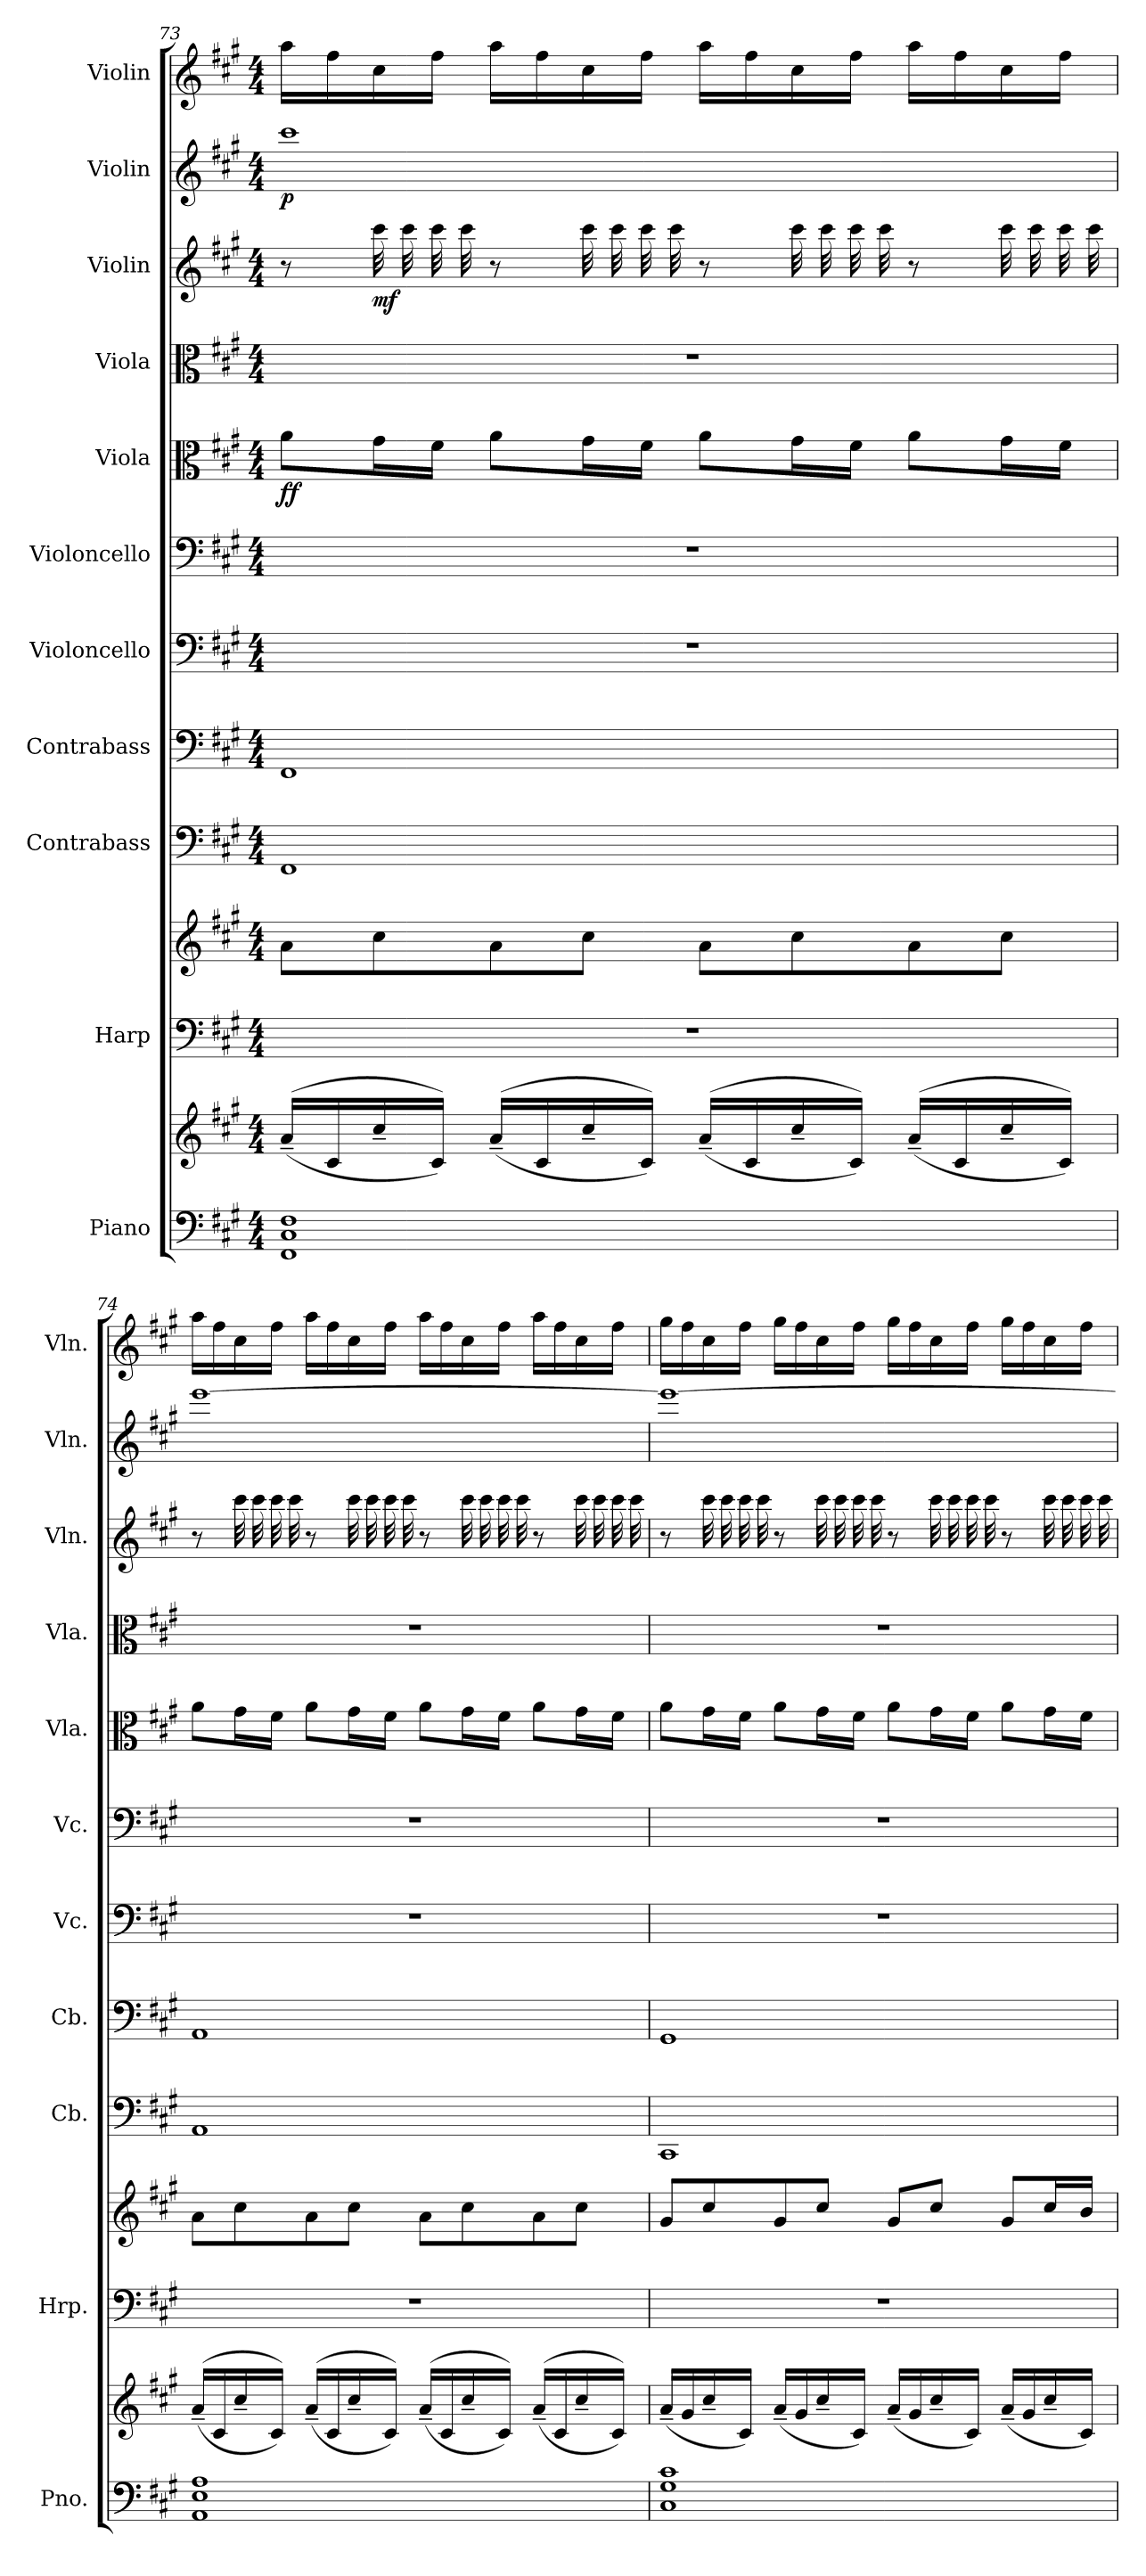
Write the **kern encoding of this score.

**kern	**kern	**kern	**kern	**kern	**kern	**kern	**kern	**kern	**dynam	**kern	**kern	**dynam	**kern	**dynam	**kern
*part11	*part11	*part10	*part10	*part9	*part8	*part7	*part6	*part5	*part5	*part4	*part3	*part3	*part2	*part2	*part1
*staff13	*staff12	*staff11	*staff10	*staff9	*staff8	*staff7	*staff6	*staff5	*staff5	*staff4	*staff3	*staff3	*staff2	*staff2	*staff1
*I"Piano	*	*I"Harp	*	*I"Contrabass	*I"Contrabass	*I"Violoncello	*I"Violoncello	*I"Viola	*	*I"Viola	*I"Violin	*	*I"Violin	*	*I"Violin
*I'Pno.	*	*I'Hrp.	*	*I'Cb.	*I'Cb.	*I'Vc.	*I'Vc.	*I'Vla.	*	*I'Vla.	*I'Vln.	*	*I'Vln.	*	*I'Vln.
*clefF4	*clefG2	*clefF4	*clefG2	*clefF4	*clefF4	*clefF4	*clefF4	*clefC3	*	*clefC3	*clefG2	*	*clefG2	*	*clefG2
*	*	*	*	*ITrd7c12	*ITrd7c12	*	*	*	*	*	*	*	*	*	*
*k[f#c#g#]	*k[f#c#g#]	*k[f#c#g#]	*k[f#c#g#]	*k[f#c#g#]	*k[f#c#g#]	*k[f#c#g#]	*k[f#c#g#]	*k[f#c#g#]	*	*k[f#c#g#]	*k[f#c#g#]	*	*k[f#c#g#]	*	*k[f#c#g#]
*M4/4	*M4/4	*M4/4	*M4/4	*M4/4	*M4/4	*M4/4	*M4/4	*M4/4	*	*M4/4	*M4/4	*	*M4/4	*	*M4/4
=73	=73	=73	=73	=73	=73	=73	=73	=73	=73	=73	=73	=73	=73	=73	=73
!	!	!	!	!	!	!	!	!	!LO:DY:b	!	!	!	!	!LO:DY:b	!
1FF# 1C# 1F#	(<(<16a~/LL	1r	8a\L	1FFF#	1FFF#	1r	1r	8a\L	ff	1r	8r	.	1ccc#	p	16aa\LL
.	16c#/	.	.	.	.	.	.	.	.	.	.	.	.	.	16ff#\
!	!	!	!	!	!	!	!	!	!	!	!	!LO:DY:b	!	!	!
*	*	*	*	*	*	*	*	*	*	*	*tremolo	*	*	*	*
.	16cc#~/	.	8cc#\	.	.	.	.	16g#\L	.	.	32ccc#\	mf	.	.	16cc#\
.	.	.	.	.	.	.	.	.	.	.	32ccc#\	.	.	.	.
.	16c#/JJ))	.	.	.	.	.	.	16f#\JJ	.	.	32ccc#\	.	.	.	16ff#\JJ
.	.	.	.	.	.	.	.	.	.	.	32ccc#\	.	.	.	.
.	(<(<16a~/LL	.	8a\	.	.	.	.	8a\L	.	.	8r	.	.	.	16aa\LL
.	16c#/	.	.	.	.	.	.	.	.	.	.	.	.	.	16ff#\
.	16cc#~/	.	8cc#\J	.	.	.	.	16g#\L	.	.	32ccc#\	.	.	.	16cc#\
.	.	.	.	.	.	.	.	.	.	.	32ccc#\	.	.	.	.
.	16c#/JJ))	.	.	.	.	.	.	16f#\JJ	.	.	32ccc#\	.	.	.	16ff#\JJ
.	.	.	.	.	.	.	.	.	.	.	32ccc#\	.	.	.	.
.	(<(<16a~/LL	.	8a\L	.	.	.	.	8a\L	.	.	8r	.	.	.	16aa\LL
.	16c#/	.	.	.	.	.	.	.	.	.	.	.	.	.	16ff#\
.	16cc#~/	.	8cc#\	.	.	.	.	16g#\L	.	.	32ccc#\	.	.	.	16cc#\
.	.	.	.	.	.	.	.	.	.	.	32ccc#\	.	.	.	.
.	16c#/JJ))	.	.	.	.	.	.	16f#\JJ	.	.	32ccc#\	.	.	.	16ff#\JJ
.	.	.	.	.	.	.	.	.	.	.	32ccc#\	.	.	.	.
.	(<(<16a~/LL	.	8a\	.	.	.	.	8a\L	.	.	8r	.	.	.	16aa\LL
.	16c#/	.	.	.	.	.	.	.	.	.	.	.	.	.	16ff#\
.	16cc#~/	.	8cc#\J	.	.	.	.	16g#\L	.	.	32ccc#\	.	.	.	16cc#\
.	.	.	.	.	.	.	.	.	.	.	32ccc#\	.	.	.	.
.	16c#/JJ))	.	.	.	.	.	.	16f#\JJ	.	.	32ccc#\	.	.	.	16ff#\JJ
.	.	.	.	.	.	.	.	.	.	.	32ccc#\	.	.	.	.
!!LO:PB:g=z
=74	=74	=74	=74	=74	=74	=74	=74	=74	=74	=74	=74	=74	=74	=74	=74
1AA 1E 1A	(<(<16a~/LL	1r	8a\L	1AAA	1AAA	1r	1r	8a\L	.	1r	8r	.	[1eee	.	16aa\LL
.	16c#/	.	.	.	.	.	.	.	.	.	.	.	.	.	16ff#\
.	16cc#~/	.	8cc#\	.	.	.	.	16g#\L	.	.	32ccc#\	.	.	.	16cc#\
.	.	.	.	.	.	.	.	.	.	.	32ccc#\	.	.	.	.
.	16c#/JJ))	.	.	.	.	.	.	16f#\JJ	.	.	32ccc#\	.	.	.	16ff#\JJ
.	.	.	.	.	.	.	.	.	.	.	32ccc#\	.	.	.	.
.	(<(<16a~/LL	.	8a\	.	.	.	.	8a\L	.	.	8r	.	.	.	16aa\LL
.	16c#/	.	.	.	.	.	.	.	.	.	.	.	.	.	16ff#\
.	16cc#~/	.	8cc#\J	.	.	.	.	16g#\L	.	.	32ccc#\	.	.	.	16cc#\
.	.	.	.	.	.	.	.	.	.	.	32ccc#\	.	.	.	.
.	16c#/JJ))	.	.	.	.	.	.	16f#\JJ	.	.	32ccc#\	.	.	.	16ff#\JJ
.	.	.	.	.	.	.	.	.	.	.	32ccc#\	.	.	.	.
.	(<(<16a~/LL	.	8a\L	.	.	.	.	8a\L	.	.	8r	.	.	.	16aa\LL
.	16c#/	.	.	.	.	.	.	.	.	.	.	.	.	.	16ff#\
.	16cc#~/	.	8cc#\	.	.	.	.	16g#\L	.	.	32ccc#\	.	.	.	16cc#\
.	.	.	.	.	.	.	.	.	.	.	32ccc#\	.	.	.	.
.	16c#/JJ))	.	.	.	.	.	.	16f#\JJ	.	.	32ccc#\	.	.	.	16ff#\JJ
.	.	.	.	.	.	.	.	.	.	.	32ccc#\	.	.	.	.
.	(<(<16a~/LL	.	8a\	.	.	.	.	8a\L	.	.	8r	.	.	.	16aa\LL
.	16c#/	.	.	.	.	.	.	.	.	.	.	.	.	.	16ff#\
.	16cc#~/	.	8cc#\J	.	.	.	.	16g#\L	.	.	32ccc#\	.	.	.	16cc#\
.	.	.	.	.	.	.	.	.	.	.	32ccc#\	.	.	.	.
.	16c#/JJ))	.	.	.	.	.	.	16f#\JJ	.	.	32ccc#\	.	.	.	16ff#\JJ
.	.	.	.	.	.	.	.	.	.	.	32ccc#\	.	.	.	.
=75	=75	=75	=75	=75	=75	=75	=75	=75	=75	=75	=75	=75	=75	=75	=75
1C# 1G# 1c#	(<16a~/LL	1r	8g#/L	1CCC#	1GGG#	1r	1r	8a\L	.	1r	8r	.	1eee_	.	16gg#\LL
.	16g#/	.	.	.	.	.	.	.	.	.	.	.	.	.	16ff#\
.	16cc#~/	.	8cc#/	.	.	.	.	16g#\L	.	.	32ccc#\	.	.	.	16cc#\
.	.	.	.	.	.	.	.	.	.	.	32ccc#\	.	.	.	.
.	16c#/JJ)	.	.	.	.	.	.	16f#\JJ	.	.	32ccc#\	.	.	.	16ff#\JJ
.	.	.	.	.	.	.	.	.	.	.	32ccc#\	.	.	.	.
.	(<16a~/LL	.	8g#/	.	.	.	.	8a\L	.	.	8r	.	.	.	16gg#\LL
.	16g#/	.	.	.	.	.	.	.	.	.	.	.	.	.	16ff#\
.	16cc#~/	.	8cc#/J	.	.	.	.	16g#\L	.	.	32ccc#\	.	.	.	16cc#\
.	.	.	.	.	.	.	.	.	.	.	32ccc#\	.	.	.	.
.	16c#/JJ)	.	.	.	.	.	.	16f#\JJ	.	.	32ccc#\	.	.	.	16ff#\JJ
.	.	.	.	.	.	.	.	.	.	.	32ccc#\	.	.	.	.
.	(<16a~/LL	.	8g#/L	.	.	.	.	8a\L	.	.	8r	.	.	.	16gg#\LL
.	16g#/	.	.	.	.	.	.	.	.	.	.	.	.	.	16ff#\
.	16cc#~/	.	8cc#/J	.	.	.	.	16g#\L	.	.	32ccc#\	.	.	.	16cc#\
.	.	.	.	.	.	.	.	.	.	.	32ccc#\	.	.	.	.
.	16c#/JJ)	.	.	.	.	.	.	16f#\JJ	.	.	32ccc#\	.	.	.	16ff#\JJ
.	.	.	.	.	.	.	.	.	.	.	32ccc#\	.	.	.	.
.	(<16a~/LL	.	8g#/L	.	.	.	.	8a\L	.	.	8r	.	.	.	16gg#\LL
.	16g#/	.	.	.	.	.	.	.	.	.	.	.	.	.	16ff#\
.	16cc#~/	.	16cc#/L	.	.	.	.	16g#\L	.	.	32ccc#\	.	.	.	16cc#\
.	.	.	.	.	.	.	.	.	.	.	32ccc#\	.	.	.	.
.	16c#/JJ)	.	16b/JJ	.	.	.	.	16f#\JJ	.	.	32ccc#\	.	.	.	16ff#\JJ
.	.	.	.	.	.	.	.	.	.	.	32ccc#\	.	.	.	.
*	*	*	*	*	*	*	*	*	*	*	*Xtremolo	*	*	*	*
=	=	=	=	=	=	=	=	=	=	=	=	=	=	=	=
*-	*-	*-	*-	*-	*-	*-	*-	*-	*-	*-	*-	*-	*-	*-	*-
